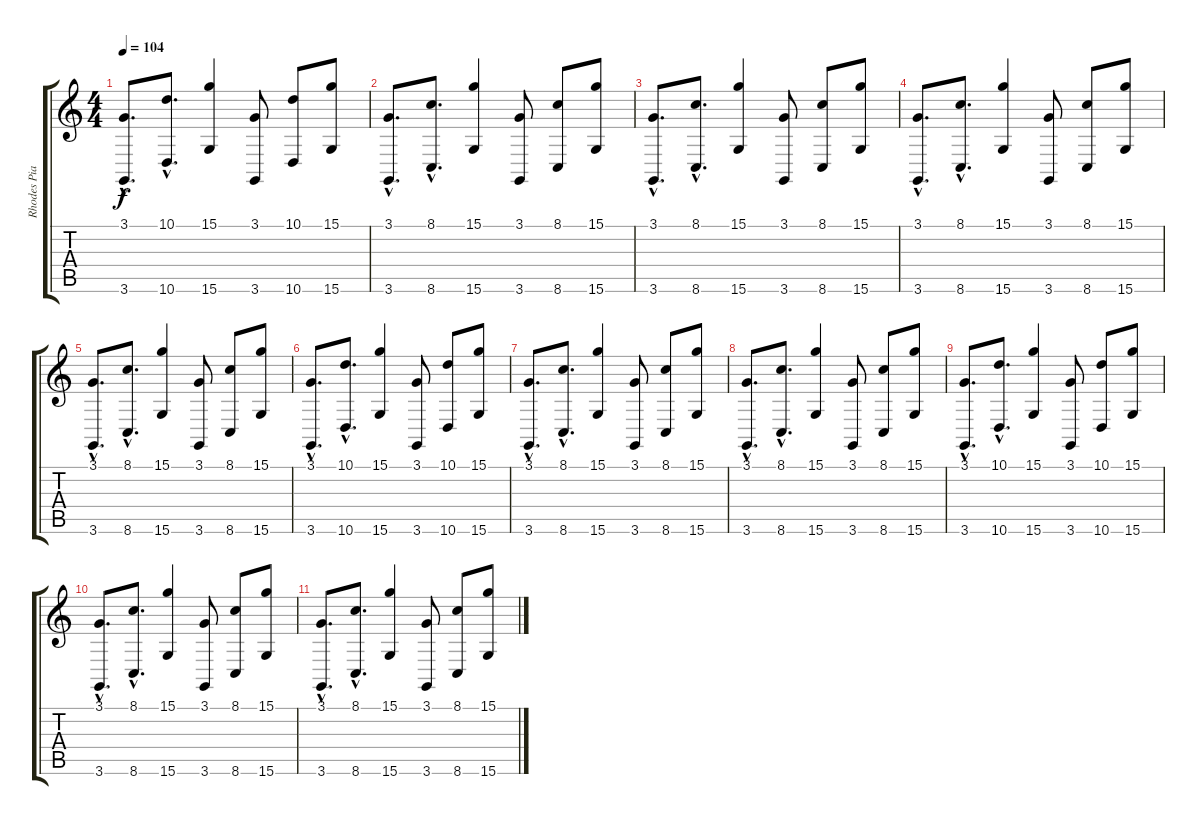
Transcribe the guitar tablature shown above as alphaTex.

\track ("Rhodes Piano" "Rhodes Pia") {instrument electricpiano1}
\staff {score tabs}
\tuning (E4 B3 G3 D3 A2 E2) {hide}
\ts (4 4)
\tempo 104
\clef g2
\ks c
(3.1{hac} 3.6{hac}).8{d dy f} (10.1{hac} 10.6{hac}).8{d} (15.1 15.6).4 (3.1 3.6).8 (10.1 10.6).8 (15.1 15.6).8 |
(3.1{hac} 3.6{hac}).8{d} (8.1{hac} 8.6{hac}).8{d} (15.1 15.6).4 (3.1 3.6).8 (8.1 8.6).8 (15.1 15.6).8 |
(3.1{hac} 3.6{hac}).8{d} (8.1{hac} 8.6{hac}).8{d} (15.1 15.6).4 (3.1 3.6).8 (8.1 8.6).8 (15.1 15.6).8 |
(3.1{hac} 3.6{hac}).8{d} (8.1{hac} 8.6{hac}).8{d} (15.1 15.6).4 (3.1 3.6).8 (8.1 8.6).8 (15.1 15.6).8 |
(3.1{hac} 3.6{hac}).8{d} (8.1{hac} 8.6{hac}).8{d} (15.1 15.6).4 (3.1 3.6).8 (8.1 8.6).8 (15.1 15.6).8 |
(3.1{hac} 3.6{hac}).8{d} (10.1{hac} 10.6{hac}).8{d} (15.1 15.6).4 (3.1 3.6).8 (10.1 10.6).8 (15.1 15.6).8 |
(3.1{hac} 3.6{hac}).8{d} (8.1{hac} 8.6{hac}).8{d} (15.1 15.6).4 (3.1 3.6).8 (8.1 8.6).8 (15.1 15.6).8 |
(3.1{hac} 3.6{hac}).8{d} (8.1{hac} 8.6{hac}).8{d} (15.1 15.6).4 (3.1 3.6).8 (8.1 8.6).8 (15.1 15.6).8 |
(3.1{hac} 3.6{hac}).8{d} (10.1{hac} 10.6{hac}).8{d} (15.1 15.6).4 (3.1 3.6).8 (10.1 10.6).8 (15.1 15.6).8 |
(3.1{hac} 3.6{hac}).8{d} (8.1{hac} 8.6{hac}).8{d} (15.1 15.6).4 (3.1 3.6).8 (8.1 8.6).8 (15.1 15.6).8 |
(3.1{hac} 3.6{hac}).8{d} (8.1{hac} 8.6{hac}).8{d} (15.1 15.6).4 (3.1 3.6).8 (8.1 8.6).8 (15.1 15.6).8
